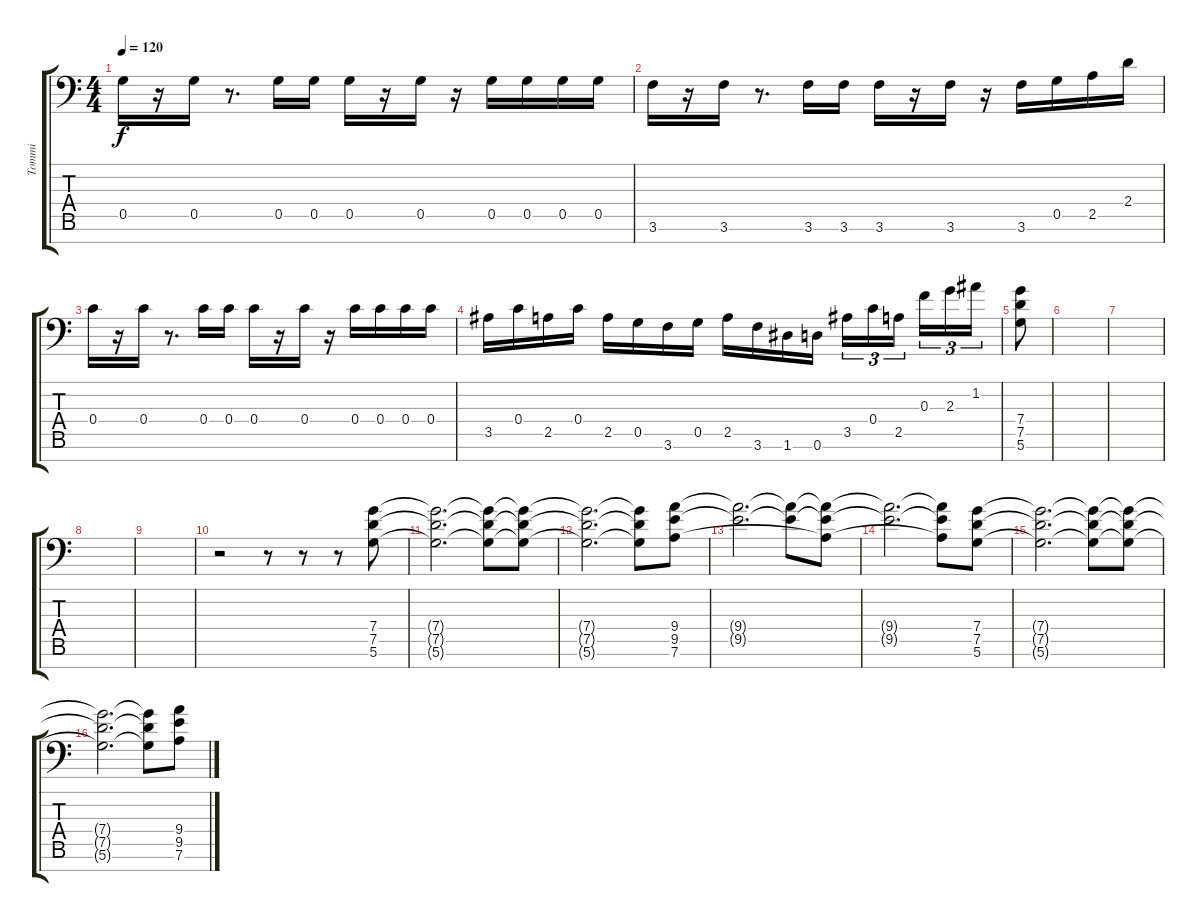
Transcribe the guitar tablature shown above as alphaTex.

\track ("Tommi" "Tommi") {instrument distortionguitar}
\staff {score tabs}
\tuning (D4 A3 F3 C3 G2 D2 G1) {hide}
\ts (4 4)
\tempo 120
\clef f4
\ks c
0.5.16{dy f} r.16 0.5.16 r.8{d} 0.5.16 0.5.16 0.5.16 r.16 0.5.16 r.16 0.5.16 0.5.16 0.5.16 0.5.16 |
3.6.16 r.16 3.6.16 r.8{d} 3.6.16 3.6.16 3.6.16 r.16 3.6.16 r.16 3.6.16 0.5.16 2.5.16 2.4.16 |
0.4.16 r.16 0.4.16 r.8{d} 0.4.16 0.4.16 0.4.16 r.16 0.4.16 r.16 0.4.16 0.4.16 0.4.16 0.4.16 |
3.5.16 0.4.16 2.5.16 0.4.16 2.5.16 0.5.16 3.6.16 0.5.16 2.5.16 3.6.16 1.6.16 0.6.16 3.5.16{tu (3 2)} 0.4.16{tu (3 2)} 2.5.16{tu (3 2) beam splitsecondary} 0.3.16{tu (3 2)} 2.3.16{tu (3 2)} 1.2.16{tu (3 2)} |
(7.4 7.5 5.6).8{volume 13} |
|
|
|
|
r.2 r.8 r.8 r.8 (7.4 7.5 5.6).8 |
(7.4{t} 7.5{t} 5.6{t}).2{d} (7.4{t} 7.5{t} 5.6{t}).8 (7.4{t} 7.5{t} 5.6{t}).8 |
(7.4{t} 7.5{t} 5.6{t}).2{d} (7.4{t} 7.5{t} 5.6{t}).8 (9.4 9.5 7.6).8 |
(9.4{t} 9.5{t}).2{d} (9.4{t} 9.5{t}).8 (9.4{t} 9.5{t} 7.6{t}).8 |
(9.4{t} 9.5{t}).2{d} (9.4{t} 9.5{t} 7.6{t}).8 (7.4 7.5 5.6).8 |
(7.4{t} 7.5{t} 5.6{t}).2{d} (7.4{t} 7.5{t} 5.6{t}).8 (7.4{t} 7.5{t} 5.6{t}).8 |
(7.4{t} 7.5{t} 5.6{t}).2{d} (7.4{t} 7.5{t} 5.6{t}).8 (9.4 9.5 7.6).8
